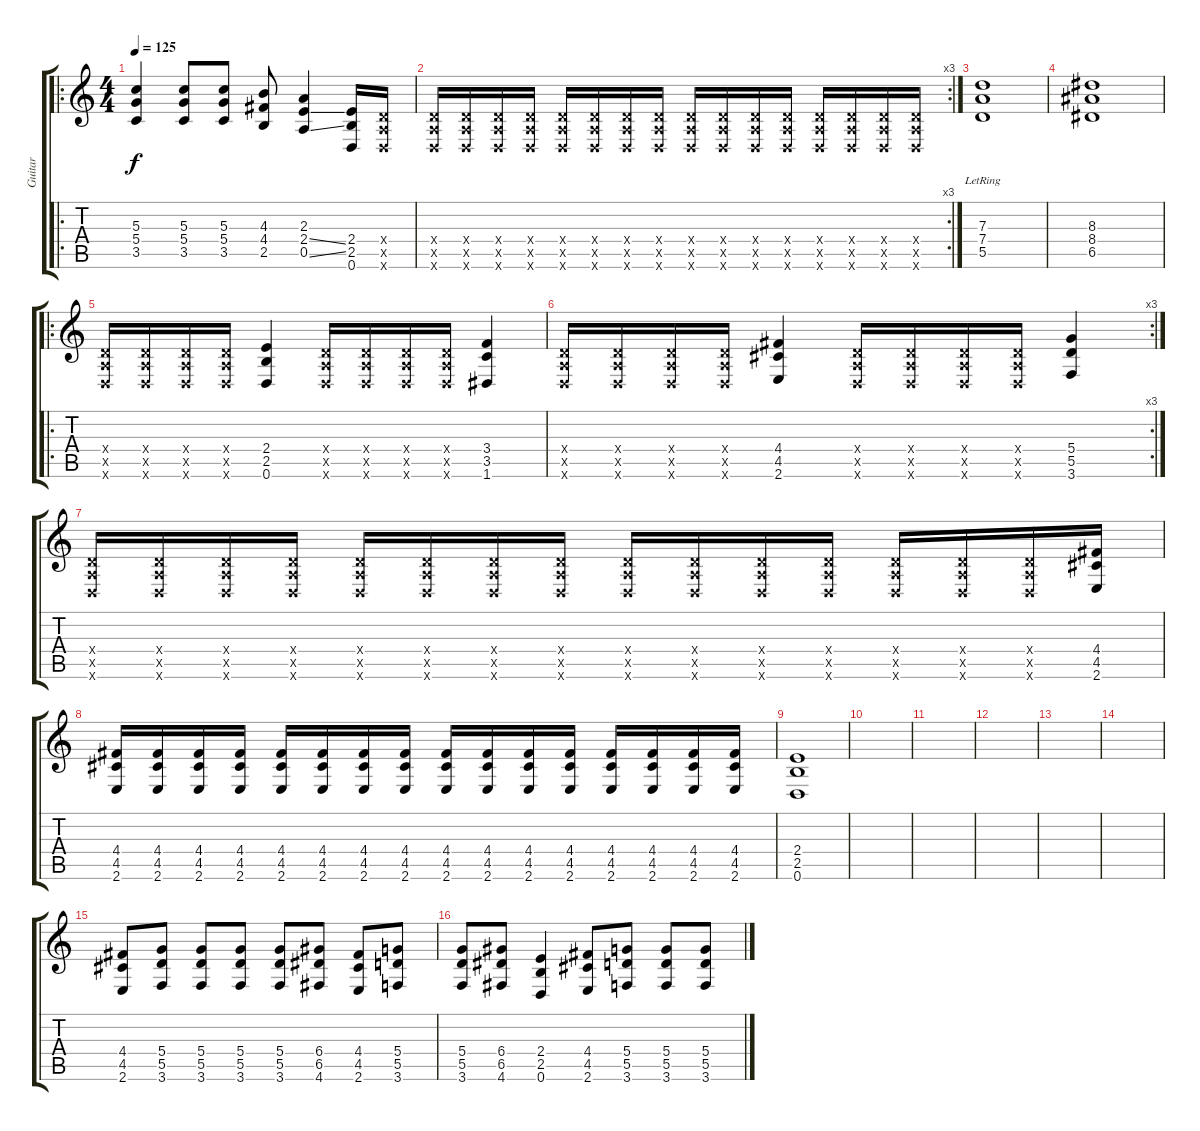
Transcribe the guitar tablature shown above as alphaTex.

\track ("Guitar" "Guitar") {instrument distortionguitar}
\staff {score tabs}
\tuning (E4 B3 G3 D3 A2 D2) {hide}
\ro
\ts (4 4)
\tempo 125
\clef g2
\ks c
(5.3 5.4 3.5).4{dy f} (5.3 5.4 3.5).8 (5.3 5.4 3.5).8 (4.3 4.4 2.5).8 (2.3 2.4{ss} 0.5{ss}).4 (2.4 2.5 0.6).16 (0.4{x} 0.5{x} 0.6{x}).16 |
\rc 3
(0.4{x} 0.5{x} 0.6{x}).16 (0.4{x} 0.5{x} 0.6{x}).16 (0.4{x} 0.5{x} 0.6{x}).16 (0.4{x} 0.5{x} 0.6{x}).16 (0.4{x} 0.5{x} 0.6{x}).16 (0.4{x} 0.5{x} 0.6{x}).16 (0.4{x} 0.5{x} 0.6{x}).16 (0.4{x} 0.5{x} 0.6{x}).16 (0.4{x} 0.5{x} 0.6{x}).16 (0.4{x} 0.5{x} 0.6{x}).16 (0.4{x} 0.5{x} 0.6{x}).16 (0.4{x} 0.5{x} 0.6{x}).16 (0.4{x} 0.5{x} 0.6{x}).16 (0.4{x} 0.5{x} 0.6{x}).16 (0.4{x} 0.5{x} 0.6{x}).16 (0.4{x} 0.5{x} 0.6{x}).16 |
(7.3{lr} 7.4{lr} 5.5{lr}).1 |
(8.3 8.4 6.5).1 |
\ro
(0.4{x} 0.5{x} 0.6{x}).16 (0.4{x} 0.5{x} 0.6{x}).16 (0.4{x} 0.5{x} 0.6{x}).16 (0.4{x} 0.5{x} 0.6{x}).16 (2.4 2.5 0.6).4 (0.4{x} 0.5{x} 0.6{x}).16 (0.4{x} 0.5{x} 0.6{x}).16 (0.4{x} 0.5{x} 0.6{x}).16 (0.4{x} 0.5{x} 0.6{x}).16 (3.4 3.5 1.6).4 |
\rc 3
(0.4{x} 0.5{x} 0.6{x}).16 (0.4{x} 0.5{x} 0.6{x}).16 (0.4{x} 0.5{x} 0.6{x}).16 (0.4{x} 0.5{x} 0.6{x}).16 (4.4 4.5 2.6).4 (0.4{x} 0.5{x} 0.6{x}).16 (0.4{x} 0.5{x} 0.6{x}).16 (0.4{x} 0.5{x} 0.6{x}).16 (0.4{x} 0.5{x} 0.6{x}).16 (5.4 5.5 3.6).4 |
(0.4{x} 0.5{x} 0.6{x}).16 (0.4{x} 0.5{x} 0.6{x}).16 (0.4{x} 0.5{x} 0.6{x}).16 (0.4{x} 0.5{x} 0.6{x}).16 (0.4{x} 0.5{x} 0.6{x}).16 (0.4{x} 0.5{x} 0.6{x}).16 (0.4{x} 0.5{x} 0.6{x}).16 (0.4{x} 0.5{x} 0.6{x}).16 (0.4{x} 0.5{x} 0.6{x}).16 (0.4{x} 0.5{x} 0.6{x}).16 (0.4{x} 0.5{x} 0.6{x}).16 (0.4{x} 0.5{x} 0.6{x}).16 (0.4{x} 0.5{x} 0.6{x}).16 (0.4{x} 0.5{x} 0.6{x}).16 (0.4{x} 0.5{x} 0.6{x}).16 (4.4 4.5 2.6).16 |
(4.4 4.5 2.6).16 (4.4 4.5 2.6).16 (4.4 4.5 2.6).16 (4.4 4.5 2.6).16 (4.4 4.5 2.6).16 (4.4 4.5 2.6).16 (4.4 4.5 2.6).16 (4.4 4.5 2.6).16 (4.4 4.5 2.6).16 (4.4 4.5 2.6).16 (4.4 4.5 2.6).16 (4.4 4.5 2.6).16 (4.4 4.5 2.6).16 (4.4 4.5 2.6).16 (4.4 4.5 2.6).16 (4.4 4.5 2.6).16 |
(2.4 2.5 0.6).1 |
|
|
|
|
|
(4.4 4.5 2.6).8 (5.4 5.5 3.6).8 (5.4 5.5 3.6).8 (5.4 5.5 3.6).8 (5.4 5.5 3.6).8 (6.4 6.5 4.6).8 (4.4 4.5 2.6).8 (5.4 5.5 3.6).8 |
(5.4 5.5 3.6).8 (6.4 6.5 4.6).8 (2.4 2.5 0.6).4 (4.4 4.5 2.6).8 (5.4 5.5 3.6).8 (5.4 5.5 3.6).8 (5.4 5.5 3.6).8
